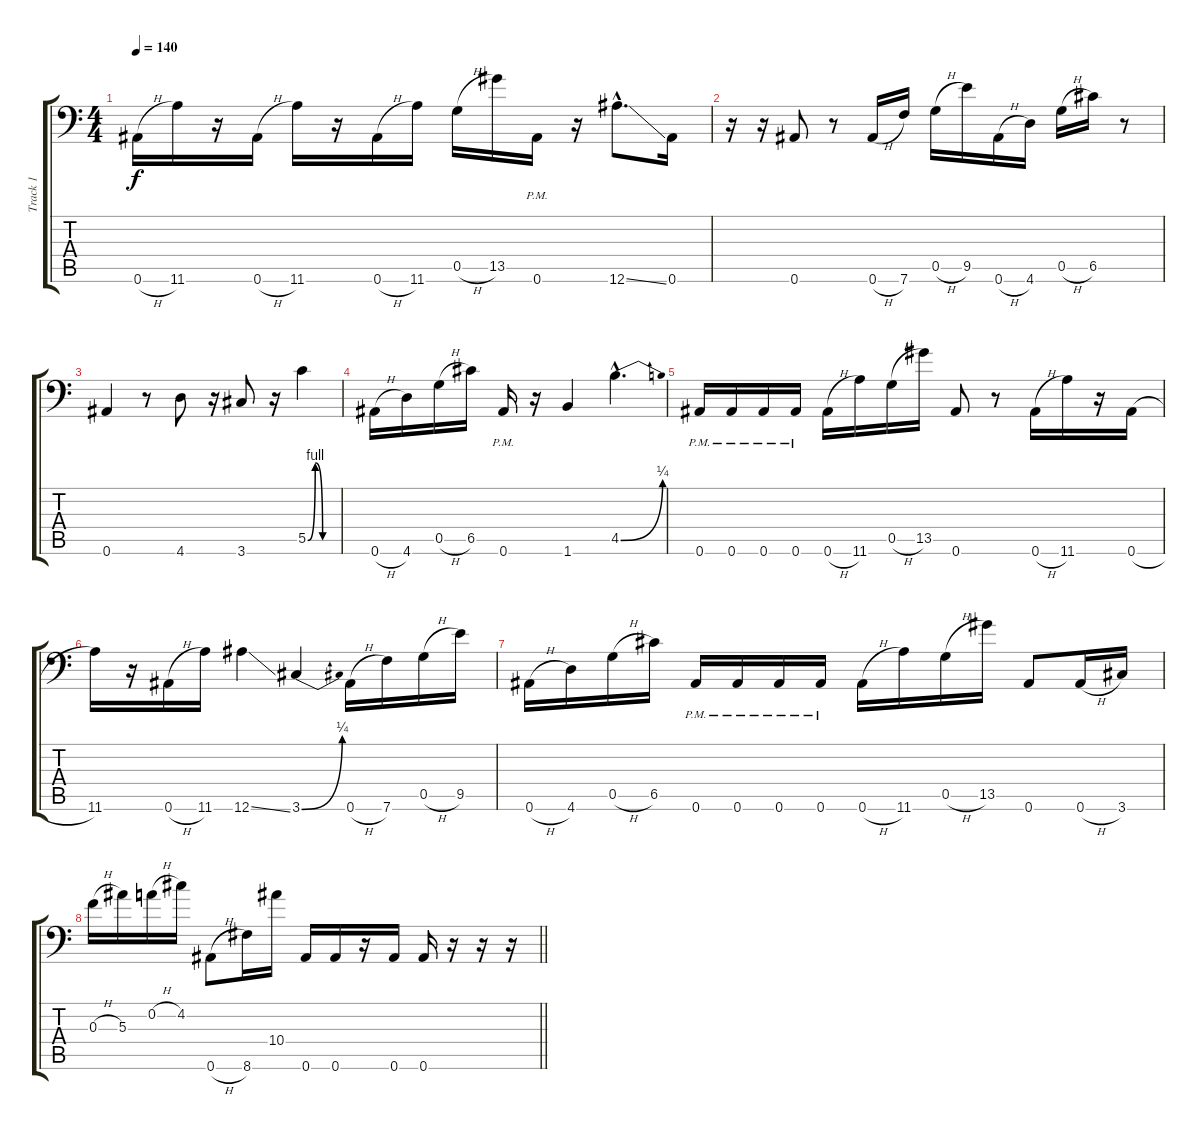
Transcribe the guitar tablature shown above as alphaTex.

\track ("Track 1" "Track 1") {instrument distortionguitar}
\staff {score tabs}
\tuning (D4 A3 F3 C3 G2 Bb1) {hide}
\ts (4 4)
\tempo 140
\clef f4
\ks c
0.6{h}.16{dy f} 11.6.16 r.16 0.6{h}.16 11.6.16 r.16 0.6{h}.16 11.6.16 0.5{h}.16 13.5.16 0.6{pm}.16 r.16 12.6{ss hac}.8{d} 0.6.16 |
r.16 r.16 0.6.8 r.8 0.6{h}.16 7.6.16 0.5{h}.16 9.5.16 0.6{h}.16 4.6.16 0.5{h}.16 6.5.16 r.8 |
0.6.4 r.8 4.6.8 r.16 3.6.8 r.16 5.5{be (custom 0 0 15 4 30 0 60 0)}.4 |
0.6{h}.16 4.6.16 0.5{h}.16 6.5.16 0.6{pm}.16 r.16 1.6.4 4.5{be (bend 0 0 60 1) hac}.4{d} |
0.6{pm}.16 0.6{pm}.16 0.6{pm}.16 0.6{pm}.16 0.6{h}.16 11.6.16 0.5{h}.16 13.5.16 0.6.8 r.8 0.6{h}.16 11.6.16 r.16 0.6{h}.16 |
11.6.16 r.16 0.6{h}.16 11.6.16 12.6{ss}.4 3.6{be (bend 0 0 60 1)}.4 0.6{h}.16 7.6.16 0.5{h}.16 9.5.16 |
0.6{h}.16 4.6.16 0.5{h}.16 6.5.16 0.6{pm}.16 0.6{pm}.16 0.6{pm}.16 0.6{pm}.16 0.6{h}.16 11.6.16 0.5{h}.16 13.5.16 0.6.8 0.6{h}.16 3.6.16 |
\barLineRight lightlight
0.3{h}.16 5.3.16 0.2{h}.16 4.2.16 0.6{h}.8 8.6.16 10.4.16 0.6.16 0.6.16 r.16 0.6.16 0.6.16 r.16 r.16 r.16
